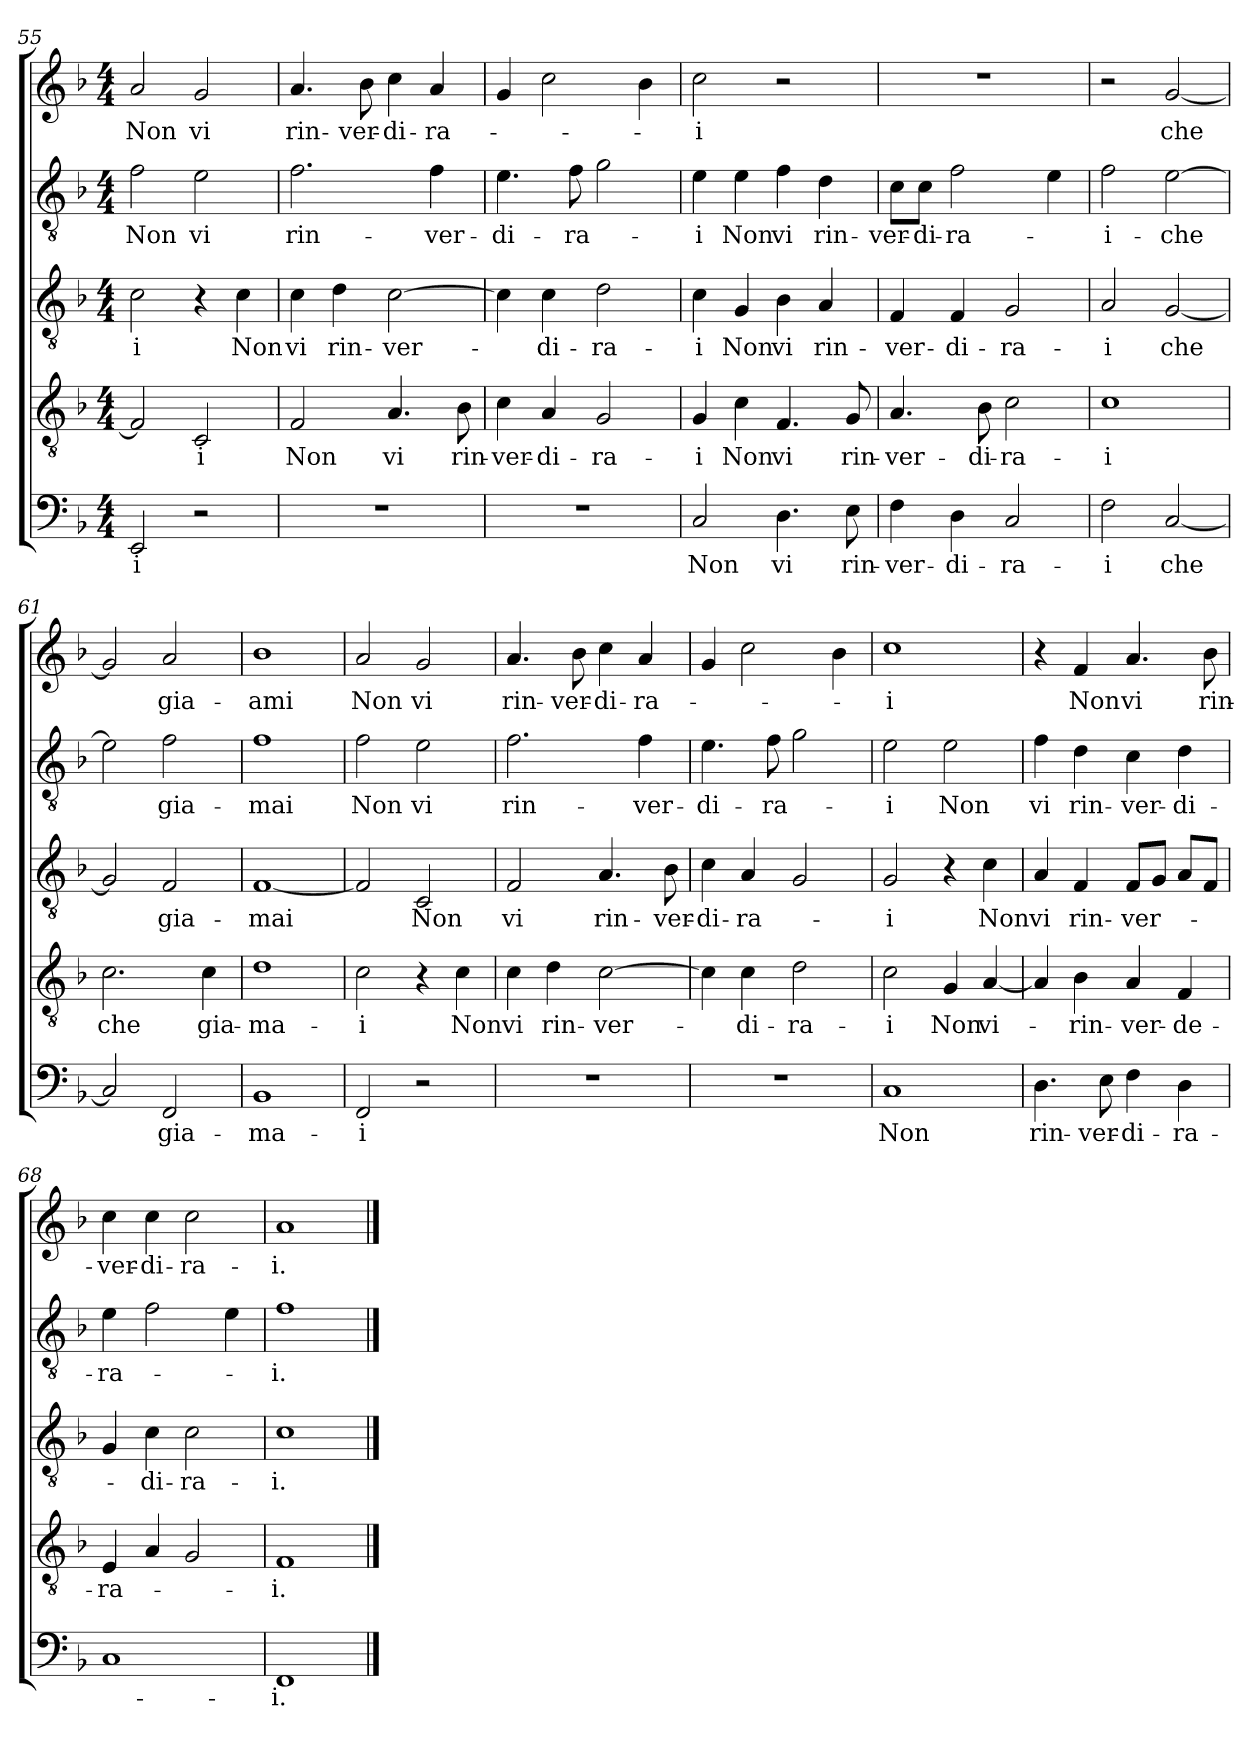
**kern	**text	**kern	**text	**kern	**text	**kern	**text	**kern	**text
*part5	*part5	*part4	*part4	*part3	*part3	*part2	*part2	*part1	*part1
*staff5	*staff5	*staff4	*staff4	*staff3	*staff3	*staff2	*staff2	*staff1	*staff1
*clefF4	*	*clefGv2	*	*clefGv2	*	*clefGv2	*	*clefG2	*
*k[b-]	*	*k[b-]	*	*k[b-]	*	*k[b-]	*	*k[b-]	*
*M4/4	*	*M4/4	*	*M4/4	*	*M4/4	*	*M4/4	*
=55	=55	=55	=55	=55	=55	=55	=55	=55	=55
2EE/	i	2F/]	.	2c\	i	2f\	Non	2a/	Non
2r	.	2C/	i	4r	.	2e\	vi	2g/	vi
.	.	.	.	4c\	Non	.	.	.	.
=56	=56	=56	=56	=56	=56	=56	=56	=56	=56
1r	.	2F/	Non	4c\	vi	2.f\	rin-	4.a/	rin-
.	.	.	.	4d\	rin-	.	.	.	.
.	.	.	.	.	.	.	.	8b-\	ver-
.	.	4.A/	vi	[2c\	ver-	.	.	4cc\	di-
.	.	.	.	.	.	4f\	ver-	4a/	ra-
.	.	8B-\	rin-	.	.	.	.	.	.
=57	=57	=57	=57	=57	=57	=57	=57	=57	=57
1r	.	4c\	ver-	4c\]	.	4.e\	di-	4g/	.
.	.	4A/	di-	4c\	di-	.	.	2cc\	.
.	.	.	.	.	.	8f\	ra-	.	.
.	.	2G/	ra-	2d\	ra-	2g\	.	.	.
.	.	.	.	.	.	.	.	4b-\	.
=58	=58	=58	=58	=58	=58	=58	=58	=58	=58
2C/	Non	4G/	i	4c\	i	4e\	i	2cc\	i
.	.	4c\	Non	4G/	Non	4e\	Non	.	.
4.D\	vi	4.F/	vi	4B-\	vi	4f\	vi	2r	.
.	.	.	.	4A/	rin-	4d\	rin-	.	.
8E\	rin-	8G/	rin-	.	.	.	.	.	.
=59	=59	=59	=59	=59	=59	=59	=59	=59	=59
4F\	ver-	4.A/	ver-	4F/	ver-	8c\L	ver-	1r	.
.	.	.	.	.	.	8c\J	di-	.	.
4D\	di-	.	.	4F/	di-	2f\	ra-	.	.
.	.	8B-\	di-	.	.	.	.	.	.
2C/	ra-	2c\	ra-	2G/	ra-	.	.	.	.
.	.	.	.	.	.	4e\	.	.	.
=60	=60	=60	=60	=60	=60	=60	=60	=60	=60
2F\	i	1c\	i	2A/	i	2f\	i-	2r	.
[2C/	che	.	.	[2G/	che	[2e\	che	[2g/	che
=61	=61	=61	=61	=61	=61	=61	=61	=61	=61
2C/]	.	2.c\	che	2G/]	.	2e\]	.	2g/]	.
2FF/	gia-	.	.	2F/	gia-	2f\	gia-	2a/	gia-
.	.	4c\	gia-	.	.	.	.	.	.
=62	=62	=62	=62	=62	=62	=62	=62	=62	=62
1BB-/	ma-	1d\	ma-	[1F/	mai	1f\	mai	1b-\	ami
=63	=63	=63	=63	=63	=63	=63	=63	=63	=63
2FF/	i	2c\	i	2F/]	.	2f\	Non	2a/	Non
2r	.	4r	.	2C/	Non	2e\	vi	2g/	vi
.	.	4c\	Non	.	.	.	.	.	.
=64	=64	=64	=64	=64	=64	=64	=64	=64	=64
1r	.	4c\	vi	2F/	vi	2.f\	rin-	4.a/	rin-
.	.	4d\	rin-	.	.	.	.	.	.
.	.	.	.	.	.	.	.	8b-\	ver-
.	.	[2c\	ver-	4.A/	rin-	.	.	4cc\	di-
.	.	.	.	.	.	4f\	ver-	4a/	ra-
.	.	.	.	8B-\	ver-	.	.	.	.
=65	=65	=65	=65	=65	=65	=65	=65	=65	=65
1r	.	4c\]	.	4c\	di-	4.e\	di-	4g/	.
.	.	4c\	di-	4A/	ra-	.	.	2cc\	.
.	.	.	.	.	.	8f\	ra-	.	.
.	.	2d\	ra-	2G/	.	2g\	.	.	.
.	.	.	.	.	.	.	.	4b-\	.
=66	=66	=66	=66	=66	=66	=66	=66	=66	=66
1C/	Non	2c\	i	2G/	i	2e\	i	1cc\	i
.	.	4G/	Non	4r	.	2e\	Non	.	.
.	.	[4A/	vi-	4c\	Non	.	.	.	.
=67	=67	=67	=67	=67	=67	=67	=67	=67	=67
4.D\	rin-	4A/]	.	4A/	vi	4f\	vi	4r	.
.	.	4B-\	rin-	4F/	rin-	4d\	rin-	4f/	Non
8E\	ver-	.	.	.	.	.	.	.	.
4F\	di-	4A/	ver-	8F/L	ver-	4c\	ver-	4.a/	vi
.	.	.	.	8G/J	.	.	.	.	.
4D\	ra-	4F/	de-	8A/L	.	4d\	di-	.	.
.	.	.	.	8F/J	.	.	.	8b-\	rin-
=68	=68	=68	=68	=68	=68	=68	=68	=68	=68
1C/	.	4E/	ra-	4G/	.	4e\	ra-	4cc\	ver-
.	.	4A/	.	4c\	di-	2f\	.	4cc\	di-
.	.	2G/	.	2c\	ra-	.	.	2cc\	ra-
.	.	.	.	.	.	4e\	.	.	.
=69	=69	=69	=69	=69	=69	=69	=69	=69	=69
1FF/	i.	1F/	i.	1c\	i.	1f\	i.	1a/	i.
==	==	==	==	==	==	==	==	==	==
*-	*-	*-	*-	*-	*-	*-	*-	*-	*-
